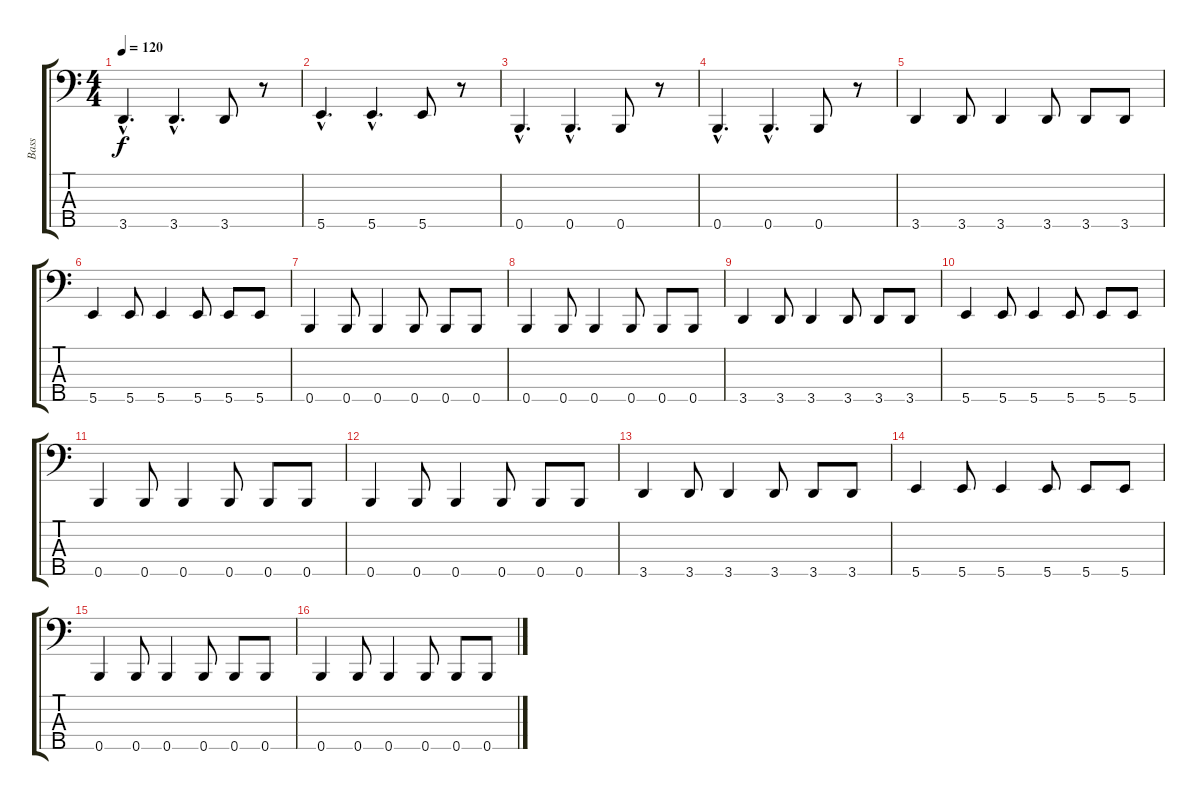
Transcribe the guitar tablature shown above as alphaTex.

\track ("Bass" "Bass") {instrument electricbassfinger}
\staff {score tabs}
\tuning (G2 D2 A1 E1 B0) {hide}
\ts (4 4)
\tempo 120
\clef f4
\ks c
3.5{hac}.4{d dy f instrument electricbassfinger} 3.5{hac}.4{d} 3.5.8 r.8 |
5.5{hac}.4{d} 5.5{hac}.4{d} 5.5.8 r.8 |
0.5{hac}.4{d} 0.5{hac}.4{d} 0.5.8 r.8 |
0.5{hac}.4{d} 0.5{hac}.4{d} 0.5.8 r.8 |
3.5.4 3.5.8 3.5.4 3.5.8 3.5.8 3.5.8 |
5.5.4 5.5.8 5.5.4 5.5.8 5.5.8 5.5.8 |
0.5.4 0.5.8 0.5.4 0.5.8 0.5.8 0.5.8 |
0.5.4 0.5.8 0.5.4 0.5.8 0.5.8 0.5.8 |
3.5.4 3.5.8 3.5.4 3.5.8 3.5.8 3.5.8 |
5.5.4 5.5.8 5.5.4 5.5.8 5.5.8 5.5.8 |
0.5.4 0.5.8 0.5.4 0.5.8 0.5.8 0.5.8 |
0.5.4 0.5.8 0.5.4 0.5.8 0.5.8 0.5.8 |
3.5.4 3.5.8 3.5.4 3.5.8 3.5.8 3.5.8 |
5.5.4 5.5.8 5.5.4 5.5.8 5.5.8 5.5.8 |
0.5.4 0.5.8 0.5.4 0.5.8 0.5.8 0.5.8 |
0.5.4 0.5.8 0.5.4 0.5.8 0.5.8 0.5.8
